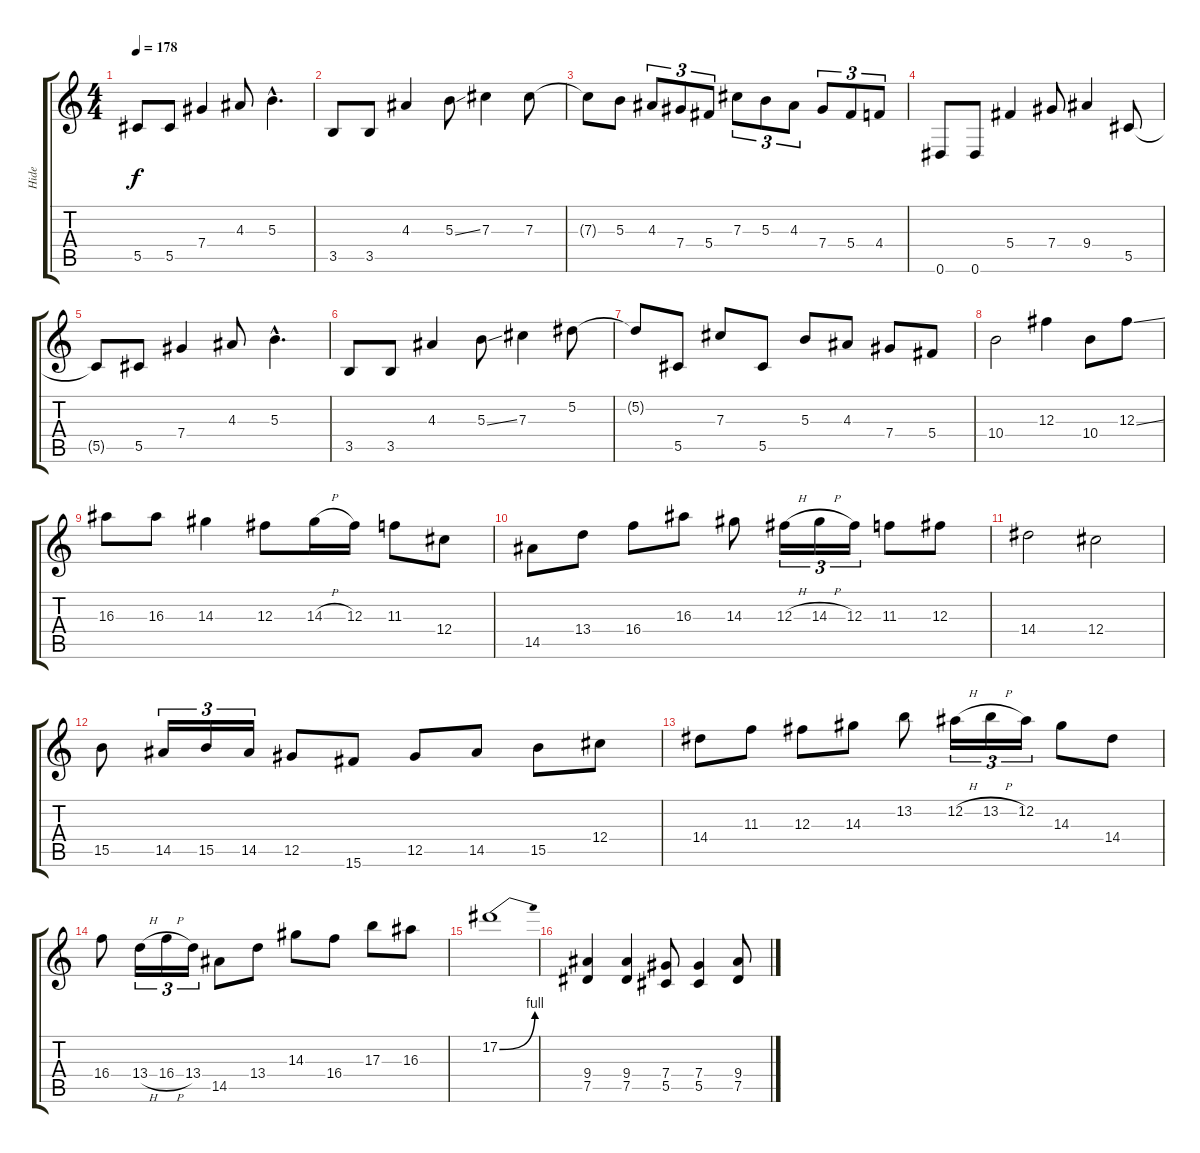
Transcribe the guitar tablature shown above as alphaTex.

\track ("Hide" "Hide") {instrument distortionguitar}
\staff {score tabs}
\tuning (Eb4 Bb3 Gb3 Db3 Ab2 Eb2) {hide}
\ts (4 4)
\tempo 178
\clef g2
\ks c
5.5{t}.8{dy f} 5.5.8 7.4.4 4.3.8 5.3{hac}.4{d} |
3.5.8 3.5.8 4.3.4 5.3{ss}.8 7.3.4 7.3.8 |
7.3{t}.8 5.3.8 4.3.8{tu (3 2)} 7.4.8{tu (3 2)} 5.4.8{tu (3 2)} 7.3.8{tu (3 2)} 5.3.8{tu (3 2)} 4.3.8{tu (3 2)} 7.4.8{tu (3 2)} 5.4.8{tu (3 2)} 4.4.8{tu (3 2)} |
0.6.8 0.6.8 5.4.4 7.4.8 9.4.4 5.5.8 |
5.5{t}.8 5.5.8 7.4.4 4.3.8 5.3{hac}.4{d} |
3.5.8 3.5.8 4.3.4 5.3{ss}.8 7.3.4 5.2.8 |
5.2{t}.8 5.5.8 7.3.8 5.5.8 5.3.8 4.3.8 7.4.8 5.4.8 |
10.4.2 12.3.4 10.4.8 12.3{ss}.8 |
16.3.8 16.3.8 14.3.4 12.3.8 14.3{h}.16 12.3.16 11.3.8 12.4.8 |
14.5.8 13.4.8 16.4.8 16.3.8 14.3.8 12.3{h}.16{tu (3 2)} 14.3{h}.16{tu (3 2)} 12.3.16{tu (3 2)} 11.3.8 12.3.8 |
14.4.2 12.4.2 |
15.5.8 14.5.16{tu (3 2)} 15.5.16{tu (3 2)} 14.5.16{tu (3 2)} 12.5.8 15.6.8 12.5.8 14.5.8 15.5.8 12.4.8 |
14.4.8 11.3.8 12.3.8 14.3.8 13.2.8 12.2{h}.16{tu (3 2)} 13.2{h}.16{tu (3 2)} 12.2.16{tu (3 2)} 14.3.8 14.4.8 |
16.4.8 13.4{h}.16{tu (3 2)} 16.4{h}.16{tu (3 2)} 13.4.16{tu (3 2)} 14.5.8 13.4.8 14.3.8 16.4.8 17.3.8 16.3.8 |
17.2{be (bend 0 0 60 4)}.1 |
(9.4 7.5).4 (9.4 7.5).4 (7.4 5.5).8 (7.4 5.5).4 (9.4 7.5).8
